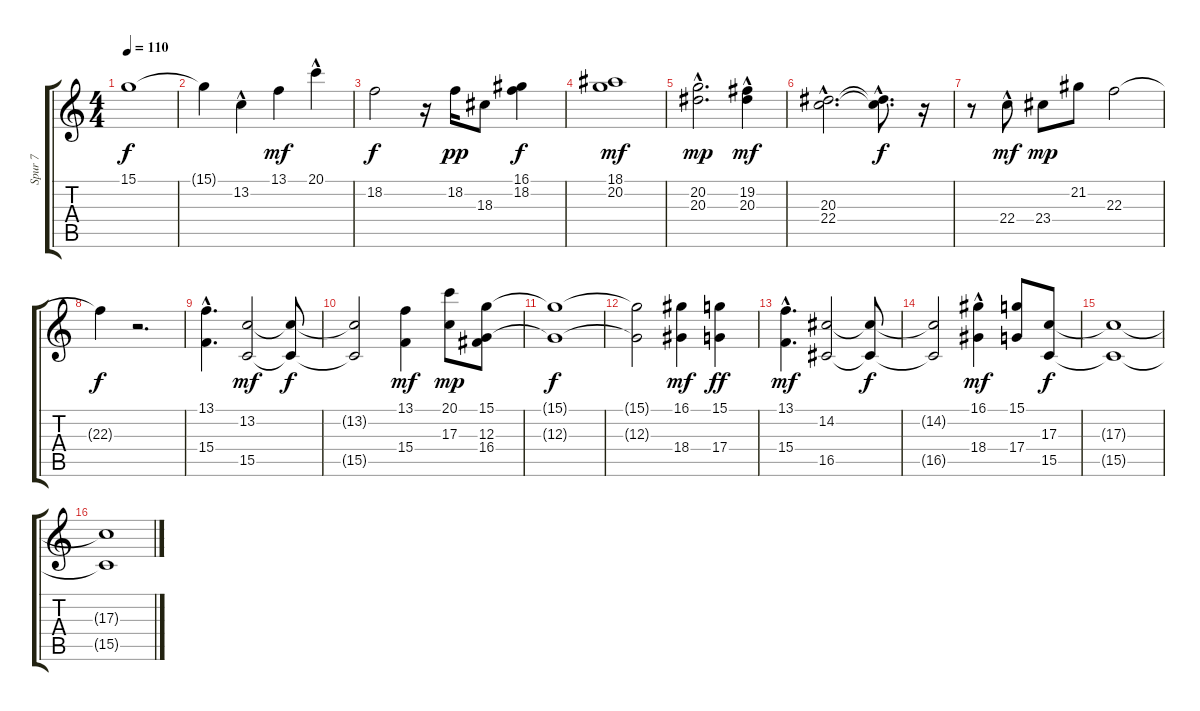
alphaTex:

\track ("Spur 7" "Spur 7") {instrument electricgrandpiano}
\staff {score tabs}
\tuning (E4 B3 G3 D3 A2 E2) {hide}
\ts (4 4)
\tempo 110
\clef g2
\ks c
15.1.1{dy f} |
15.1{t}.4 13.2{hac}.4 13.1.4{dy mf} 20.1{hac}.4 |
18.2.2{dy f} r.16 18.2.16{dy pp} 18.3.8 (16.1 18.2).4{dy f} |
(18.1 20.2).1{dy mf} |
(20.2 20.3{hac}).2{d dy mp} (19.2{hac} 20.3).4{dy mf} |
(20.3{hac} 22.4{hac}).2{d} (20.3{t} 22.4{hac t}).8{d dy f} r.16 |
r.8 22.4{hac}.8{dy mf} 23.4.8{dy mp} 21.2.8 22.3.2 |
22.3{t}.4{dy f} r.2{d} |
(13.1 15.4{hac}).4{d} (13.2 15.5).2{dy mf} (13.2{t} 15.5{t}).8{dy f} |
(13.2{t} 15.5{t}).2 (13.1 15.4).4{dy mf} (20.1 17.3).8{dy mp} (15.1 12.3 16.4).8 |
(15.1{t} 12.3{t}).1{dy f} |
(15.1{t} 12.3{t}).2 (16.1 18.4).4{dy mf} (15.1 17.4).4{dy ff} |
(13.1 15.4{hac}).4{d dy mf} (14.2 16.5).2 (14.2{t} 16.5{t}).8{dy f} |
(14.2{t} 16.5{t}).2 (16.1{hac} 18.4).4{dy mf} (15.1 17.4).8 (17.3 15.5).8{dy f} |
(17.3{t} 15.5{t}).1 |
(17.3{t} 15.5{t}).1
